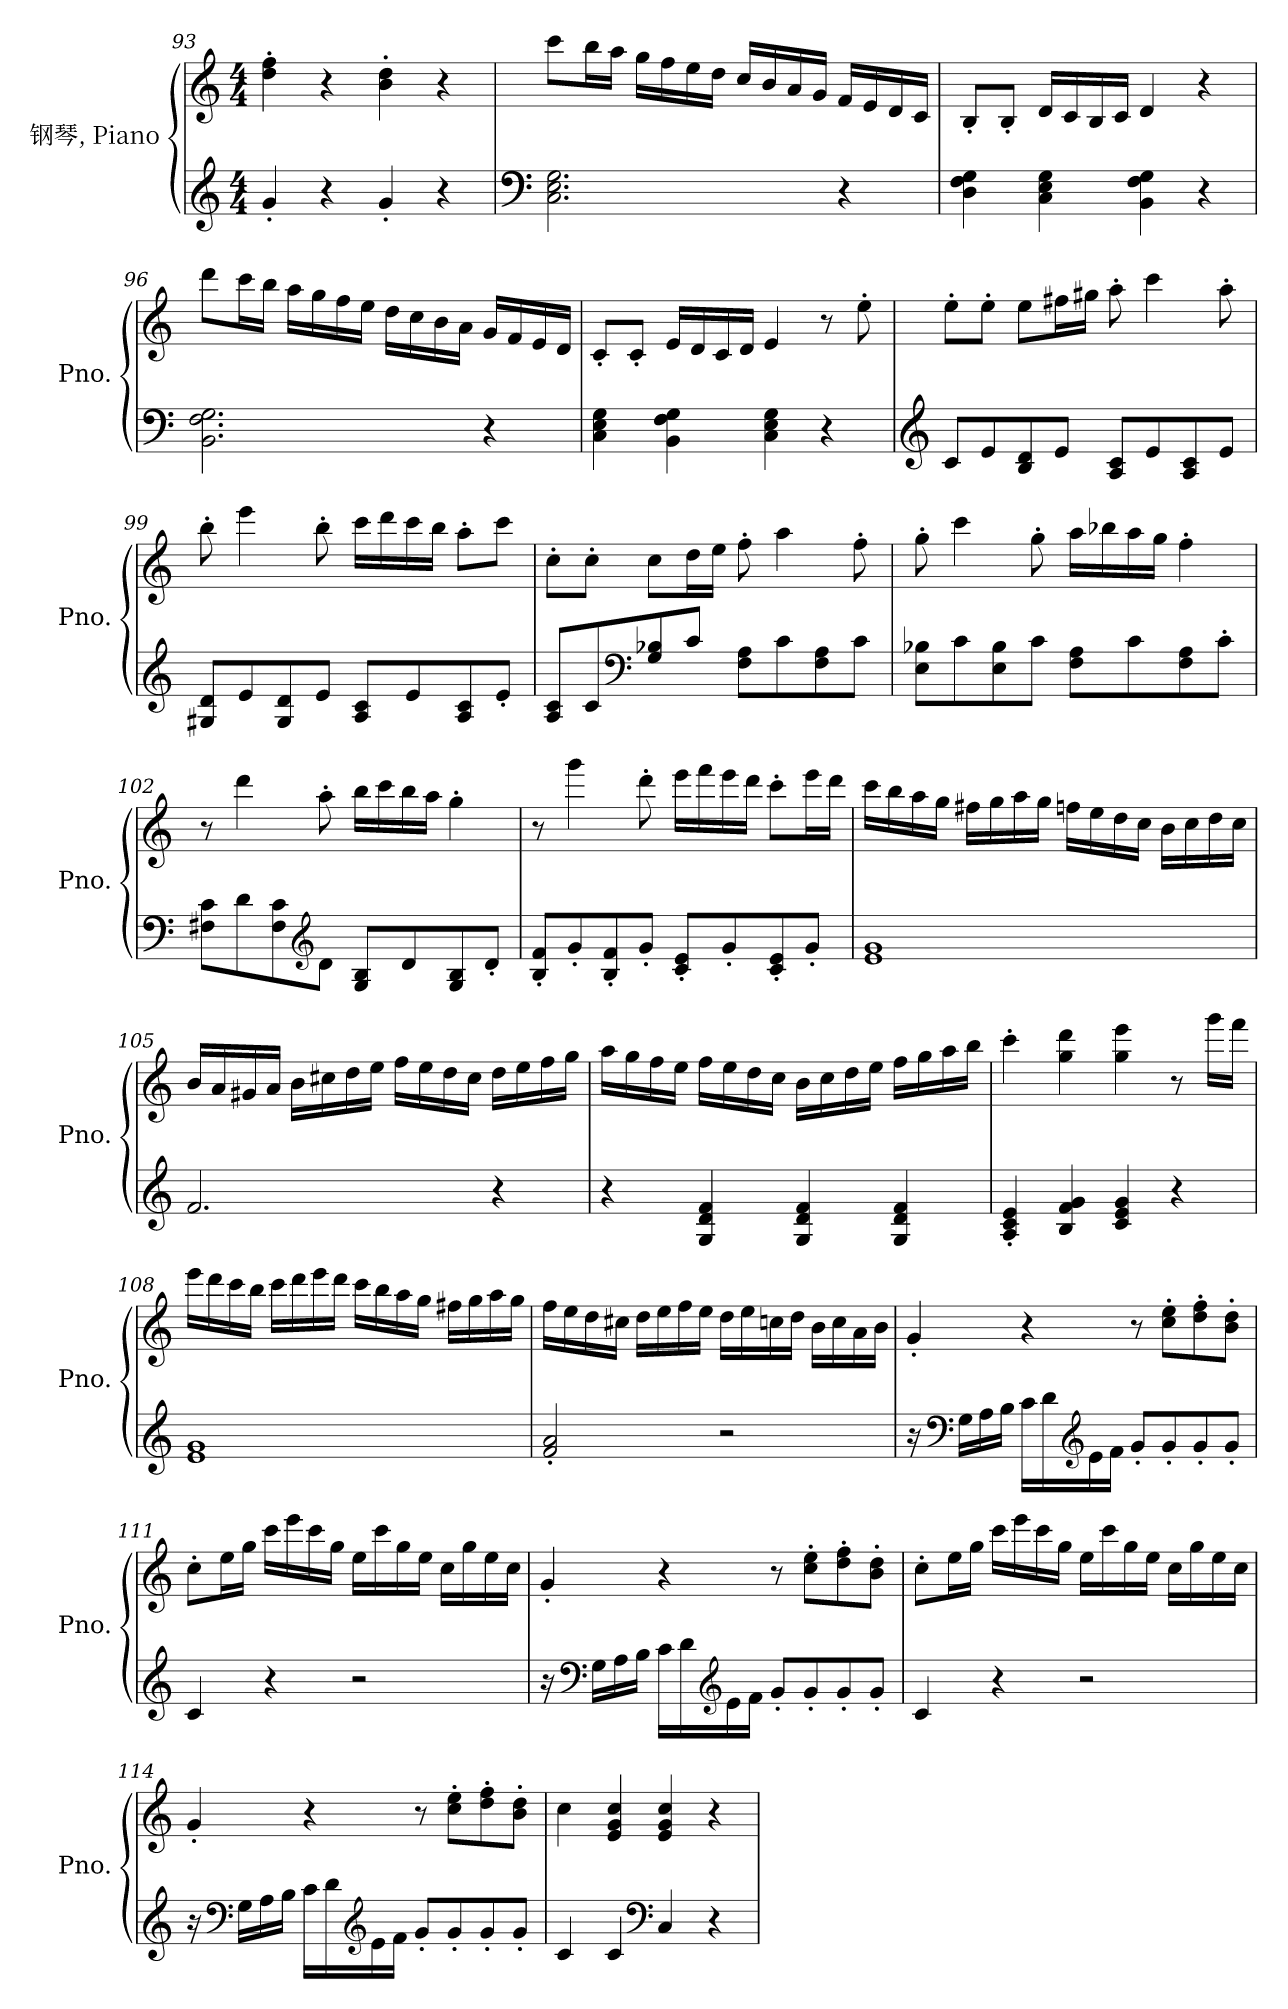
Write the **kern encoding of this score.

**kern	**kern
*part2	*part1
*staff2	*staff1
*I"钢琴, Piano	*I"钢琴, Piano
*I'Pno.	*I'Pno.
*clefG2	*clefG2
*k[]	*k[]
*M4/4	*M4/4
=93	=93
4g'/	4dd\' 4ff\'
4r	4r
4g'/	4b\' 4dd\'
4r	4r
!!LO:LB:g=z
=94	=94
*clefF4	*
2.C\ 2.E\ 2.G\	8ccc\L
.	16bb\L
.	16aa\JJ
.	16gg\LL
.	16ff\
.	16ee\
.	16dd\JJ
.	16cc/LL
.	16b/
.	16a/
.	16g/JJ
4r	16f/LL
.	16e/
.	16d/
.	16c/JJ
=95	=95
4D\ 4F\ 4G\	8B'/L
.	8B'/J
4C\ 4E\ 4G\	16d/LL
.	16c/
.	16B/
.	16c/JJ
4BB\ 4F\ 4G\	4d/
4r	4r
=96	=96
2.BB\ 2.F\ 2.G\	8ddd\L
.	16ccc\L
.	16bb\JJ
.	16aa\LL
.	16gg\
.	16ff\
.	16ee\JJ
.	16dd\LL
.	16cc\
.	16b\
.	16a\JJ
4r	16g/LL
.	16f/
.	16e/
.	16d/JJ
!!LO:LB:g=z
=97	=97
4C\ 4E\ 4G\	8c'/L
.	8c'/J
4BB\ 4F\ 4G\	16e/LL
.	16d/
.	16c/
.	16d/JJ
4C\ 4E\ 4G\	4e/
4r	8r
.	8ee'\
=98	=98
*clefG2	*
8c/L	8ee'\L
8e/	8ee'\J
8B/ 8d/	8ee\L
8e/J	16ff#X\L
.	16gg#X\JJ
8A/ 8c/L	8aa'\
8e/	4ccc\
8A/ 8c/	.
8e/J	8aa'\
=99	=99
8G#X/ 8d/L	8bb'\
8e/	4eee\
8G#/ 8d/	.
8e/J	8bb'\
8A/ 8c/L	16ccc\LL
.	16ddd\
8e/	16ccc\
.	16bb\JJ
8A/ 8c/	8aa'\L
8e'/J	8ccc\J
!!LO:LB:g=z
=100	=100
8A/ 8c/L	8cc'\L
8c/	8cc'\J
*clefF4	*
8G/ 8B-X/	8cc\L
8c/J	16dd\L
.	16ee\JJ
8F\ 8A\L	8ff'\
8c\	4aa\
8F\ 8A\	.
8c\J	8ff'\
=101	=101
8E\ 8B-X\L	8gg'\
8c\	4ccc\
8E\ 8B-\	.
8c\J	8gg'\
8F\ 8A\L	16aa\LL
.	16bb-X\
8c\	16aa\
.	16gg\JJ
8F\ 8A\	4ff'\
8c'\J	.
=102	=102
8F#X\ 8c\L	8r
8d\	4ddd\
8F#\ 8c\	.
*clefG2	*
8d\J	8aa'\
8G/ 8B/L	16bb\LL
.	16ccc\
8d/	16bb\
.	16aa\JJ
8G/ 8B/	4gg'\
8d'/J	.
!!LO:LB:g=z
=103	=103
8B/' 8f/'L	8r
8g'/	4ggg\
8B/' 8f/'	.
8g'/J	8ddd'\
8c/' 8e/'L	16eee\LL
.	16fff\
8g'/	16eee\
.	16ddd\JJ
8c/' 8e/'	8ccc'\L
8g'/J	16eee\L
.	16ddd\JJ
=104	=104
1e 1g	16ccc\LL
.	16bb\
.	16aa\
.	16gg\JJ
.	16ff#X\LL
.	16gg\
.	16aa\
.	16gg\JJ
.	16ffn\LL
.	16ee\
.	16dd\
.	16cc\JJ
.	16b\LL
.	16cc\
.	16dd\
.	16cc\JJ
!!LO:PB:g=z
=105	=105
2.f/	16b/LL
.	16a/
.	16g#X/
.	16a/JJ
.	16b\LL
.	16cc#X\
.	16dd\
.	16ee\JJ
.	16ff\LL
.	16ee\
.	16dd\
.	16cc#\JJ
4r	16dd\LL
.	16ee\
.	16ff\
.	16gg\JJ
=106	=106
4r	16aa\LL
.	16gg\
.	16ff\
.	16ee\JJ
4G/ 4d/ 4f/	16ff\LL
.	16ee\
.	16dd\
.	16cc\JJ
4G/ 4d/ 4f/	16b\LL
.	16cc\
.	16dd\
.	16ee\JJ
4G/ 4d/ 4f/	16ff\LL
.	16gg\
.	16aa\
.	16bb\JJ
=107	=107
4A/' 4c/' 4e/'	4ccc'\
4B/ 4f/ 4g/	4gg\ 4ddd\
4c/ 4e/ 4g/	4gg\ 4eee\
4r	8r
.	16ggg\LL
.	16fff\JJ
!!LO:LB:g=z
=108	=108
1e 1g	16eee\LL
.	16ddd\
.	16ccc\
.	16bb\JJ
.	16ccc\LL
.	16ddd\
.	16eee\
.	16ddd\JJ
.	16ccc\LL
.	16bb\
.	16aa\
.	16gg\JJ
.	16ff#X\LL
.	16gg\
.	16aa\
.	16gg\JJ
=109	=109
2f/' 2a/'	16ff\LL
.	16ee\
.	16dd\
.	16cc#X\JJ
.	16dd\LL
.	16ee\
.	16ff\
.	16ee\JJ
2r	16dd\LL
.	16ee\
.	16ccn\
.	16dd\JJ
.	16b\LL
.	16cc\
.	16a\
.	16b\JJ
!!LO:LB:g=z
=110	=110
16r	4g'/
*clefF4	*
16G\LL	.
16A\	.
16B\JJ	.
16c\LL	4r
16d\	.
*clefG2	*
16e\	.
16f\JJ	.
8g'/L	8r
8g'/	8cc\' 8ee\'L
8g'/	8dd\' 8ff\'
8g'/J	8b\' 8dd\'J
=111	=111
4c/	8cc'\L
.	16ee\L
.	16gg\JJ
4r	16ccc\LL
.	16eee\
.	16ccc\
.	16gg\JJ
2r	16ee\LL
.	16ccc\
.	16gg\
.	16ee\JJ
.	16cc\LL
.	16gg\
.	16ee\
.	16cc\JJ
!!LO:LB:g=z
=112	=112
16r	4g'/
*clefF4	*
16G\LL	.
16A\	.
16B\JJ	.
16c\LL	4r
16d\	.
*clefG2	*
16e\	.
16f\JJ	.
8g'/L	8r
8g'/	8cc\' 8ee\'L
8g'/	8dd\' 8ff\'
8g'/J	8b\' 8dd\'J
=113	=113
4c/	8cc'\L
.	16ee\L
.	16gg\JJ
4r	16ccc\LL
.	16eee\
.	16ccc\
.	16gg\JJ
2r	16ee\LL
.	16ccc\
.	16gg\
.	16ee\JJ
.	16cc\LL
.	16gg\
.	16ee\
.	16cc\JJ
!!LO:LB:g=z
=114	=114
16r	4g'/
*clefF4	*
16G\LL	.
16A\	.
16B\JJ	.
*	*MM108
16c\LL	4r
16d\	.
*clefG2	*
16e\	.
16f\JJ	.
*	*MM101
8g'/L	8r
8g'/	8cc\' 8ee\'L
*	*MM94
8g'/	8dd\' 8ff\'
8g'/J	8b\' 8dd\'J
=115	=115
*	*MM87
4c/	4cc\
*	*MM80
4c/	4e/ 4g/ 4cc/
*clefF4	*
4C/	4e/ 4g/ 4cc/
4r	4r
=	=
*-	*-
